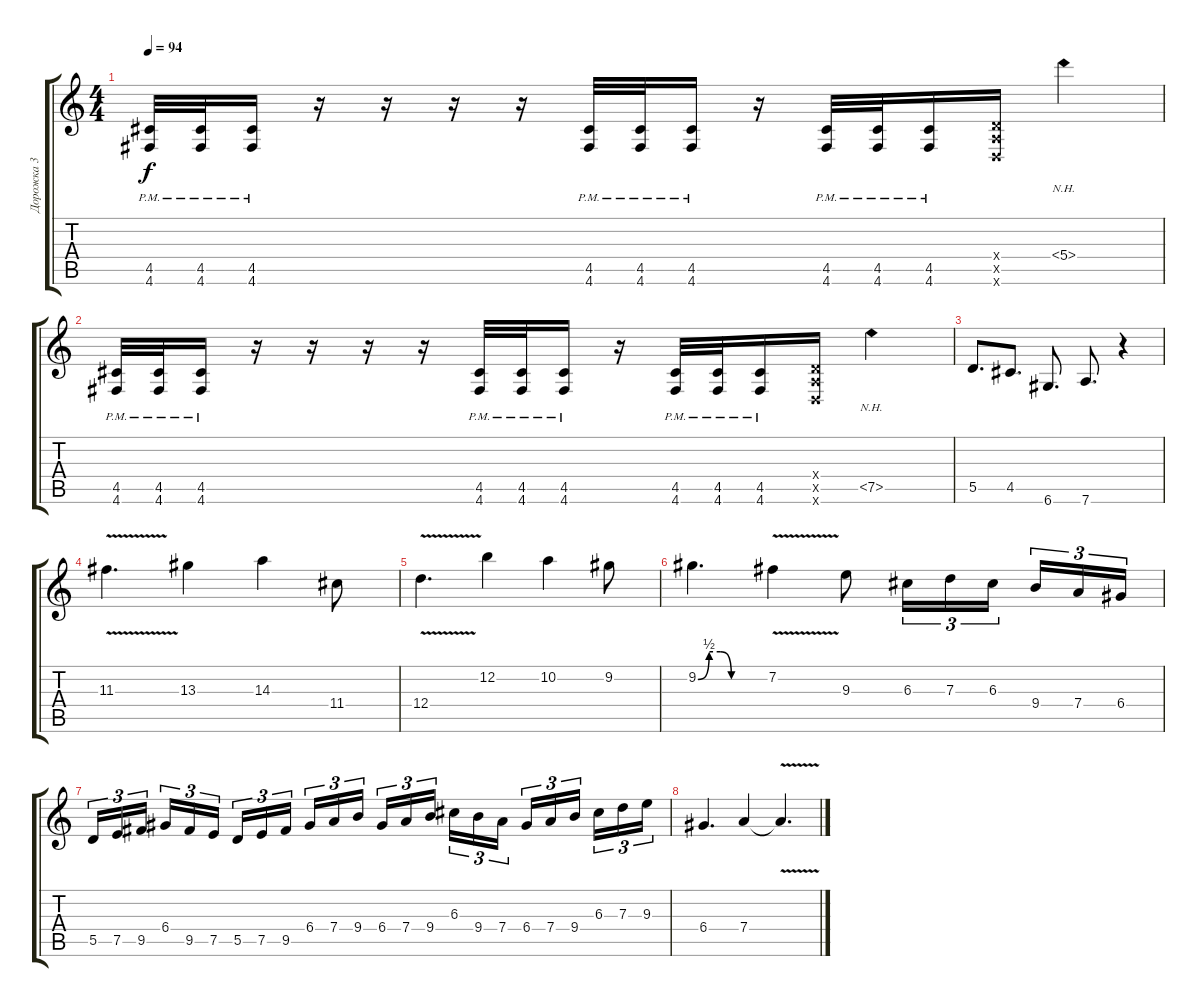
\track ("Дорожка 3" "Дорожка 3") {instrument overdrivenguitar}
\staff {score tabs}
\tuning (E4 B3 G3 D3 A2 D2) {hide}
\ts (4 4)
\tempo 94
\clef g2
\ks c
(4.5{pm} 4.6{pm}).32{dy f} (4.5{pm} 4.6{pm}).32 (4.5{pm} 4.6{pm}).16 r.16 r.16 r.16 r.16 (4.5{pm} 4.6{pm}).32 (4.5{pm} 4.6{pm}).32 (4.5{pm} 4.6{pm}).16 r.16 (4.5{pm} 4.6{pm}).32 (4.5{pm} 4.6{pm}).32 (4.5{pm} 4.6{pm}).16 (0.4{x} 0.5{x} 0.6{x}).16 5.4{nh}.4 |
(4.5{pm} 4.6{pm}).32 (4.5{pm} 4.6{pm}).32 (4.5{pm} 4.6{pm}).16 r.16 r.16 r.16 r.16 (4.5{pm} 4.6{pm}).32 (4.5{pm} 4.6{pm}).32 (4.5{pm} 4.6{pm}).16 r.16 (4.5{pm} 4.6{pm}).32 (4.5{pm} 4.6{pm}).32 (4.5{pm} 4.6{pm}).16 (0.4{x} 0.5{x} 0.6{x}).16 7.5{nh}.4 |
5.5.8{d} 4.5.8{d} 6.6.8{d} 7.6.8{d} r.4 |
11.3{v}.4{d} 13.3.4 14.3.4 11.4.8 |
12.4{v}.4{d} 12.2.4 10.2.4 9.2.8 |
9.2{be (custom 0 0 10 2 20 2 30 0 60 0)}.4{d} 7.2{v}.4 9.3.8 6.3.16{tu (3 2)} 7.3.16{tu (3 2)} 6.3.16{tu (3 2) beam splitsecondary} 9.4.16{tu (3 2)} 7.4.16{tu (3 2)} 6.4.16{tu (3 2)} |
5.5.16{tu (3 2)} 7.5.16{tu (3 2)} 9.5.16{tu (3 2) beam splitsecondary} 6.4.16{tu (3 2)} 9.5.16{tu (3 2)} 7.5.16{tu (3 2)} 5.5.16{tu (3 2)} 7.5.16{tu (3 2)} 9.5.16{tu (3 2) beam splitsecondary} 6.4.16{tu (3 2)} 7.4.16{tu (3 2)} 9.4.16{tu (3 2)} 6.4.16{tu (3 2)} 7.4.16{tu (3 2)} 9.4.16{tu (3 2) beam splitsecondary} 6.3.16{tu (3 2)} 9.4.16{tu (3 2)} 7.4.16{tu (3 2)} 6.4.16{tu (3 2)} 7.4.16{tu (3 2)} 9.4.16{tu (3 2) beam splitsecondary} 6.3.16{tu (3 2)} 7.3.16{tu (3 2)} 9.3.16{tu (3 2)} |
6.4.4{d} 7.4.4 7.4{v t}.4{d}
